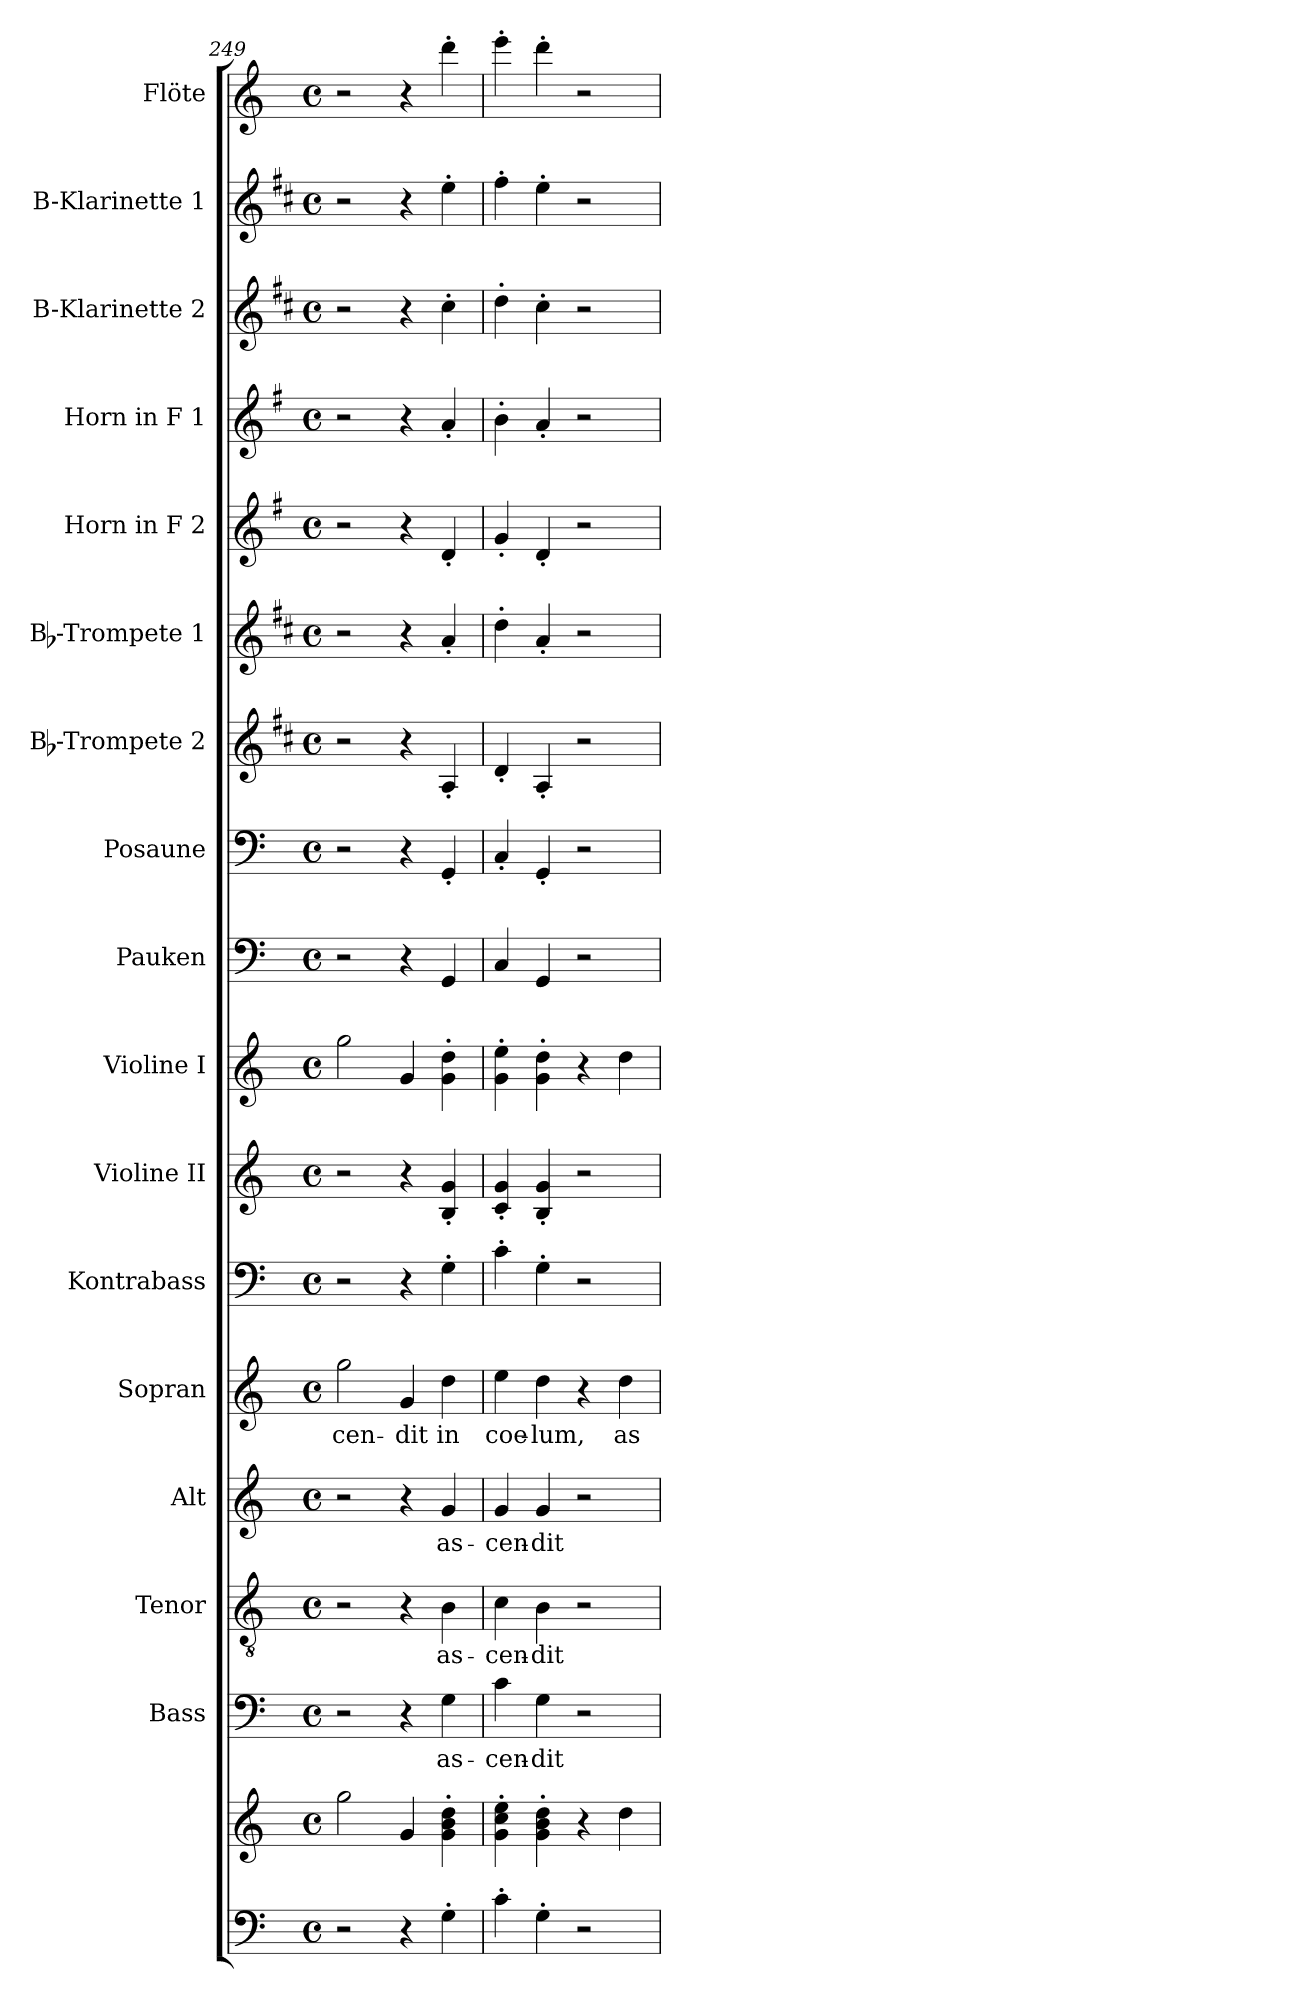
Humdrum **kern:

**kern	**kern	**kern	**text	**kern	**text	**kern	**text	**kern	**text	**kern	**kern	**kern	**kern	**kern	**kern	**kern	**kern	**kern	**kern	**kern	**kern
*part17	*part17	*part16	*part16	*part15	*part15	*part14	*part14	*part13	*part13	*part12	*part11	*part10	*part9	*part8	*part7	*part6	*part5	*part4	*part3	*part2	*part1
*staff18	*staff17	*staff16	*staff16	*staff15	*staff15	*staff14	*staff14	*staff13	*staff13	*staff12	*staff11	*staff10	*staff9	*staff8	*staff7	*staff6	*staff5	*staff4	*staff3	*staff2	*staff1
*	*	*I"Bass	*	*I"Tenor	*	*I"Alt	*	*I"Sopran	*	*I"Kontrabass	*I"Violine II	*I"Violine I	*I"Pauken	*I"Posaune	*I"Bb-Trompete 2	*I"Bb-Trompete 1	*I"Horn in F 2	*I"Horn in F 1	*I"B-Klarinette 2	*I"B-Klarinette 1	*I"Flöte
*	*	*I'B.	*	*I'T.	*	*I'A.	*	*I'S.	*	*I'Kb.	*I'Vl. II	*I'Vl. I	*I'Pk.	*I'Pos.	*I'Bb Trp. 2	*I'Bb Trp. 1	*I'Hrn. 2	*I'Hrn. 1	*I'B Kl. 2	*I'B Kl. 1	*I'Fl.
*clefF4	*clefG2	*clefF4	*	*clefGv2	*	*clefG2	*	*clefG2	*	*clefF4	*clefG2	*clefG2	*clefF4	*clefF4	*clefG2	*clefG2	*clefG2	*clefG2	*clefG2	*clefG2	*clefG2
*	*	*	*	*	*	*	*	*	*	*ITrd7c12	*	*	*	*	*ITrd1c2	*ITrd1c2	*ITrd4c7	*ITrd4c7	*ITrd1c2	*ITrd1c2	*
*k[]	*k[]	*k[]	*	*k[]	*	*k[]	*	*k[]	*	*k[]	*k[]	*k[]	*k[]	*k[]	*k[]	*k[]	*k[]	*k[]	*k[]	*k[]	*k[]
*C:	*C:	*C:	*	*C:	*	*C:	*	*C:	*	*C:	*C:	*C:	*C:	*C:	*C:	*C:	*C:	*C:	*C:	*C:	*C:
*M4/4	*M4/4	*M4/4	*	*M4/4	*	*M4/4	*	*M4/4	*	*M4/4	*M4/4	*M4/4	*M4/4	*M4/4	*M4/4	*M4/4	*M4/4	*M4/4	*M4/4	*M4/4	*M4/4
*met(c)	*met(c)	*met(c)	*	*met(c)	*	*met(c)	*	*met(c)	*	*met(c)	*met(c)	*met(c)	*met(c)	*met(c)	*met(c)	*met(c)	*met(c)	*met(c)	*met(c)	*met(c)	*met(c)
=249	=249	=249	=249	=249	=249	=249	=249	=249	=249	=249	=249	=249	=249	=249	=249	=249	=249	=249	=249	=249	=249
!	!	!	!	!	!	!	!	!	!LO:LY:b	!	!	!	!	!	!	!	!	!	!	!	!
2r	2gg\	2r	.	2r	.	2r	.	2gg\	-cen-	2r	2r	2gg\	2r	2r	2r	2r	2r	2r	2r	2r	2r
!	!	!	!	!	!	!	!	!	!LO:LY:b	!	!	!	!	!	!	!	!	!	!	!	!
4r	4g/	4r	.	4r	.	4r	.	4g/	-dit	4r	4r	4g/	4r	4r	4r	4r	4r	4r	4r	4r	4r
!	!	!	!LO:LY:b	!	!LO:LY:b	!	!LO:LY:b	!	!LO:LY:b	!	!	!	!	!	!	!	!	!	!	!	!
4G'>\	4g\'> 4b\'> 4dd\'>	4G\	as-	4B\	as-	4g/	as-	4dd\	in	4GG'>\	4B/'< 4g/'<	4g\'> 4dd\'>	4GG/	4GG'</	4G'</	4g'</	4G'</	4d'</	4b'>\	4dd'>\	4ddd'>\
=250	=250	=250	=250	=250	=250	=250	=250	=250	=250	=250	=250	=250	=250	=250	=250	=250	=250	=250	=250	=250	=250
!	!	!	!LO:LY:b	!	!LO:LY:b	!	!LO:LY:b	!	!LO:LY:b	!	!	!	!	!	!	!	!	!	!	!	!
4c'>\	4g\'> 4cc\'> 4ee\'>	4c\	-cen-	4c\	-cen-	4g/	-cen-	4ee\	coe-	4C'>\	4c/'< 4g/'<	4g\'> 4ee\'>	4C/	4C'</	4c'</	4cc'>\	4c'</	4e'>\	4cc'>\	4ee'>\	4eee'>\
!	!	!	!LO:LY:b	!	!LO:LY:b	!	!LO:LY:b	!	!LO:LY:b	!	!	!	!	!	!	!	!	!	!	!	!
4G'>\	4g\'> 4b\'> 4dd\'>	4G\	-dit	4B\	-dit	4g/	-dit	4dd\	-lum,	4GG'>\	4B/'< 4g/'<	4g\'> 4dd\'>	4GG/	4GG'</	4G'</	4g'</	4G'</	4d'</	4b'>\	4dd'>\	4ddd'>\
2r	4r	2r	.	2r	.	2r	.	4r	.	2r	2r	4r	2r	2r	2r	2r	2r	2r	2r	2r	2r
!	!	!	!	!	!	!	!	!	!LO:LY:b	!	!	!	!	!	!	!	!	!	!	!	!
.	4dd\	.	.	.	.	.	.	4dd\	as-	.	.	4dd\	.	.	.	.	.	.	.	.	.
=	=	=	=	=	=	=	=	=	=	=	=	=	=	=	=	=	=	=	=	=	=
*-	*-	*-	*-	*-	*-	*-	*-	*-	*-	*-	*-	*-	*-	*-	*-	*-	*-	*-	*-	*-	*-
